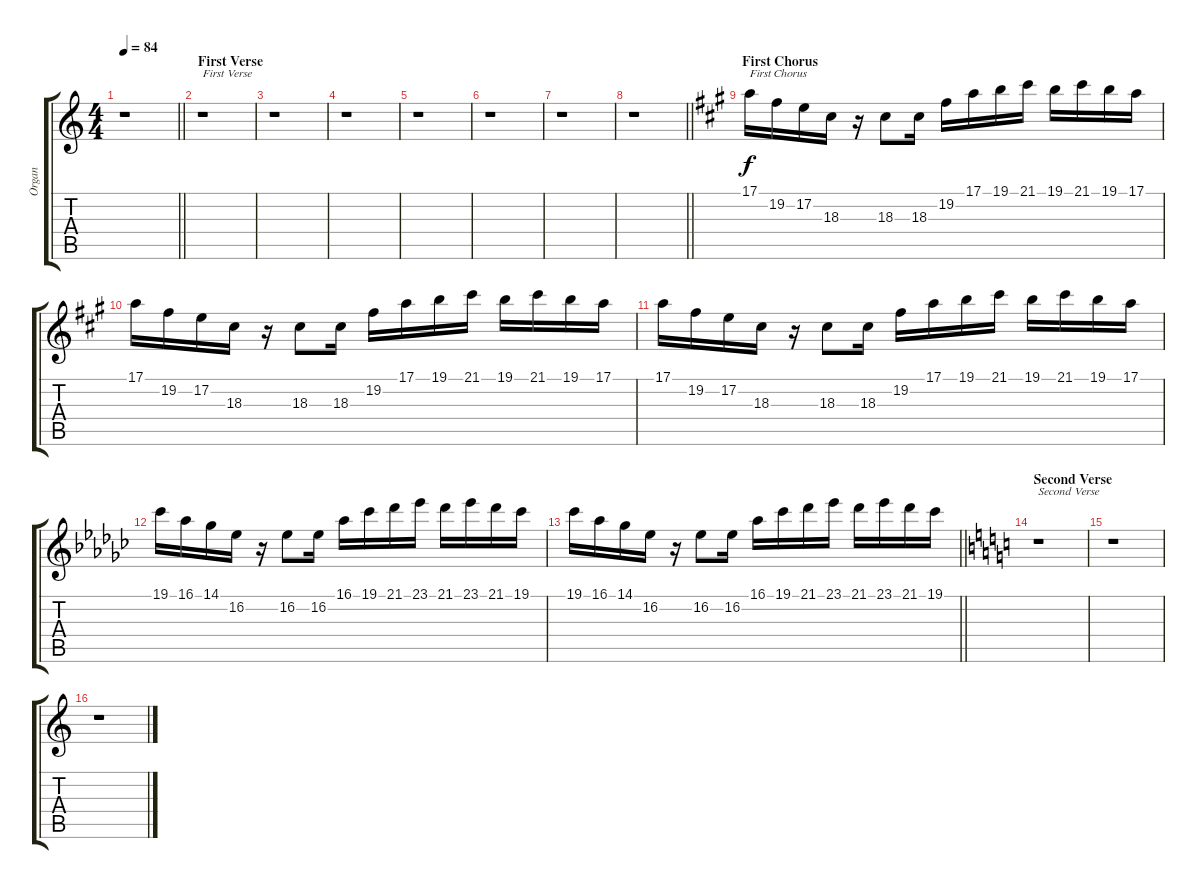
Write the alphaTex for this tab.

\track ("Organ" "Organ") {instrument drawbarorgan}
\staff {score tabs}
\tuning (E4 B3 G3 D3 A2 E2) {hide}
\ts (4 4)
\tempo 84
\clef g2
\barLineRight lightlight
\ks c
r.1{dy f instrument drawbarorgan} |
\section ("" "First Verse")
r.1{txt "First Verse"} |
r.1 |
r.1 |
r.1 |
r.1 |
r.1 |
\barLineRight lightlight
r.1 |
\section ("" "First Chorus")
\ks a
17.1.16{txt "First Chorus"} 19.2.16 17.2.16 18.3.16 r.16 18.3.8 18.3.16 19.2.16 17.1.16 19.1.16 21.1.16 19.1.16 21.1.16 19.1.16 17.1.16 |
17.1.16 19.2.16 17.2.16 18.3.16 r.16 18.3.8 18.3.16 19.2.16 17.1.16 19.1.16 21.1.16 19.1.16 21.1.16 19.1.16 17.1.16 |
17.1.16 19.2.16 17.2.16 18.3.16 r.16 18.3.8 18.3.16 19.2.16 17.1.16 19.1.16 21.1.16 19.1.16 21.1.16 19.1.16 17.1.16 |
\ks gb
19.1.16 16.1.16 14.1.16 16.2.16 r.16 16.2.8 16.2.16 16.1.16 19.1.16 21.1.16 23.1.16 21.1.16 23.1.16 21.1.16 19.1.16 |
\barLineRight lightlight
19.1.16 16.1.16 14.1.16 16.2.16 r.16 16.2.8 16.2.16 16.1.16 19.1.16 21.1.16 23.1.16 21.1.16 23.1.16 21.1.16 19.1.16 |
\section ("" "Second Verse")
\ks c
r.1{txt "Second Verse"} |
r.1 |
r.1
